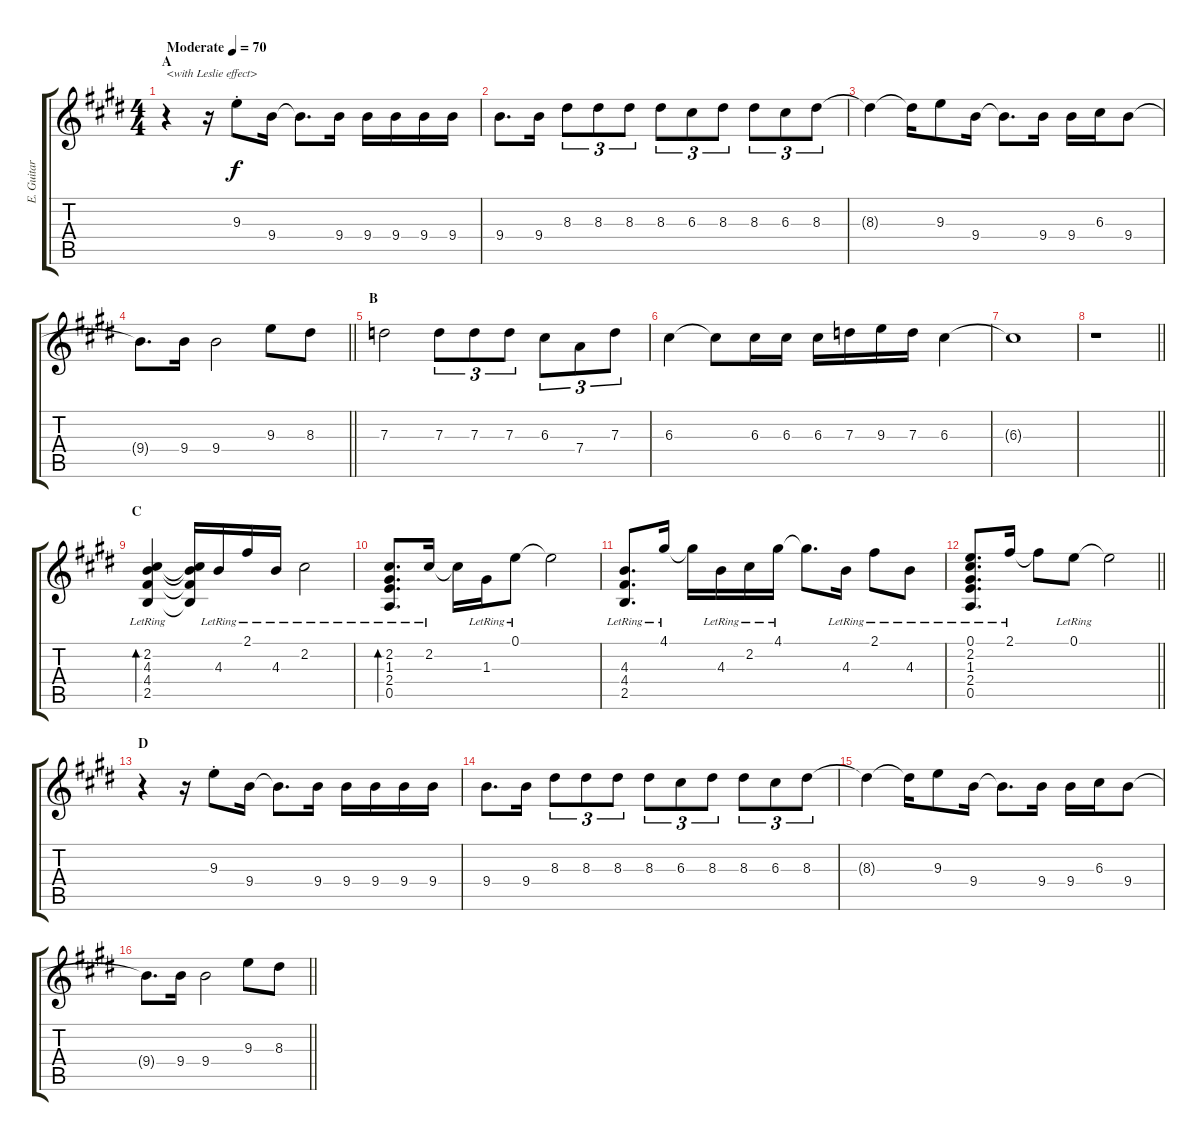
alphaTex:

\track ("E. Guitar I" "E. Guitar ") {instrument electricguitarclean}
\staff {score tabs}
\tuning (E4 B3 G3 D3 A2 E2) {hide}
\ts (4 4)
\section ("" "A")
\tempo (70 "Moderate")
\clef g2
\ks e
r.4{txt "<with Leslie effect>" dy f instrument electricguitarclean} r.16 9.3{st}.8 9.4.16 9.4{t}.8{d} 9.4.16 9.4.16 9.4.16 9.4.16 9.4.16 |
9.4.8{d} 9.4.16 8.3.8{tu (3 2)} 8.3.8{tu (3 2)} 8.3.8{tu (3 2)} 8.3.8{tu (3 2)} 6.3.8{tu (3 2)} 8.3.8{tu (3 2)} 8.3.8{tu (3 2)} 6.3.8{tu (3 2)} 8.3.8{tu (3 2)} |
8.3{t}.4 8.3{t}.16 9.3.8 9.4.16 9.4{t}.8{d} 9.4.16 9.4.16 6.3.16 9.4.8 |
\barLineRight lightlight
9.4{t}.8{d} 9.4.16 9.4.2 9.3.8 8.3.8 |
\section ("" "B")
7.3.2 7.3.8{tu (3 2)} 7.3.8{tu (3 2)} 7.3.8{tu (3 2)} 6.3.8{tu (3 2)} 7.4.8{tu (3 2)} 7.3.8{tu (3 2)} |
6.3.4 6.3{t}.8 6.3.16 6.3.16 6.3.16 7.3.16 9.3.16 7.3.16 6.3.4 |
6.3{t}.1 |
\barLineRight lightlight
r.1 |
\section ("" "C")
(2.2{lr} 4.3{lr} 4.4{lr} 2.5{lr}).4{bd 120} (2.2{t} 4.3{t} 4.4{t} 2.5{t}).16 4.3{lr}.16 2.1{lr}.16 4.3{lr}.16 2.2{lr}.2 |
(2.2{lr} 1.3{lr} 2.4{lr} 0.5{lr}).8{d bd 120} 2.2{lr}.16 2.2{t}.16 1.3{lr}.16 0.1{lr}.8 0.1{t}.2 |
(4.3{lr} 4.4{lr} 2.5{lr}).8{d} 4.1{lr}.16 4.1{t}.16 4.3{lr}.16 2.2{lr}.16 4.1{lr}.16 4.1{t}.8{d} 4.3{lr}.16 2.1{lr}.8 4.3{lr}.8 |
\barLineRight lightlight
(0.1{lr} 2.2{lr} 1.3{lr} 2.4{lr} 0.5{lr}).8{d} 2.1{lr}.16 2.1{t}.8 0.1{lr}.8 0.1{t}.2 |
\section ("" "D")
r.4 r.16 9.3{st}.8 9.4.16 9.4{t}.8{d} 9.4.16 9.4.16 9.4.16 9.4.16 9.4.16 |
9.4.8{d} 9.4.16 8.3.8{tu (3 2)} 8.3.8{tu (3 2)} 8.3.8{tu (3 2)} 8.3.8{tu (3 2)} 6.3.8{tu (3 2)} 8.3.8{tu (3 2)} 8.3.8{tu (3 2)} 6.3.8{tu (3 2)} 8.3.8{tu (3 2)} |
8.3{t}.4 8.3{t}.16 9.3.8 9.4.16 9.4{t}.8{d} 9.4.16 9.4.16 6.3.16 9.4.8 |
\barLineRight lightlight
9.4{t}.8{d} 9.4.16 9.4.2 9.3.8 8.3.8
